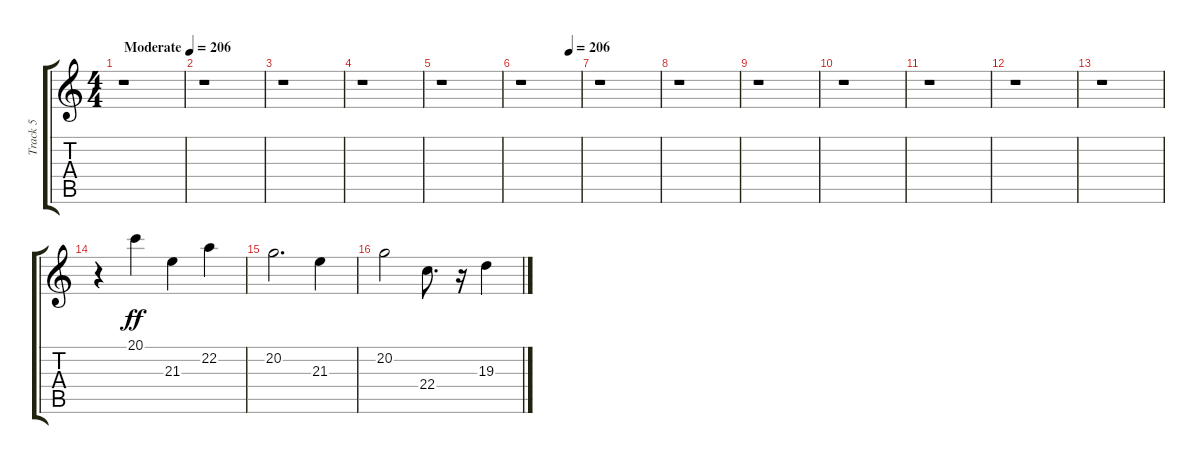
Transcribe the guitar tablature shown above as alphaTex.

\track ("Track 5" "Track 5") {instrument piccolo}
\staff {score tabs}
\tuning (E4 B3 G3 D3 A2 E2) {hide}
\ts (4 4)
\tempo (206 "Moderate")
\clef g2
\ks c
r.1{dy ff instrument piccolo} |
r.1 |
r.1 |
r.1 |
r.1 |
\tempo (206 0.8125)
r.1 |
r.1 |
r.1 |
r.1 |
r.1 |
r.1 |
r.1 |
r.1 |
r.4 20.1.4{volume 11} 21.3.4 22.2.4 |
20.2.2{d} 21.3.4 |
20.2.2 22.4.8{d} r.16 19.3.4
